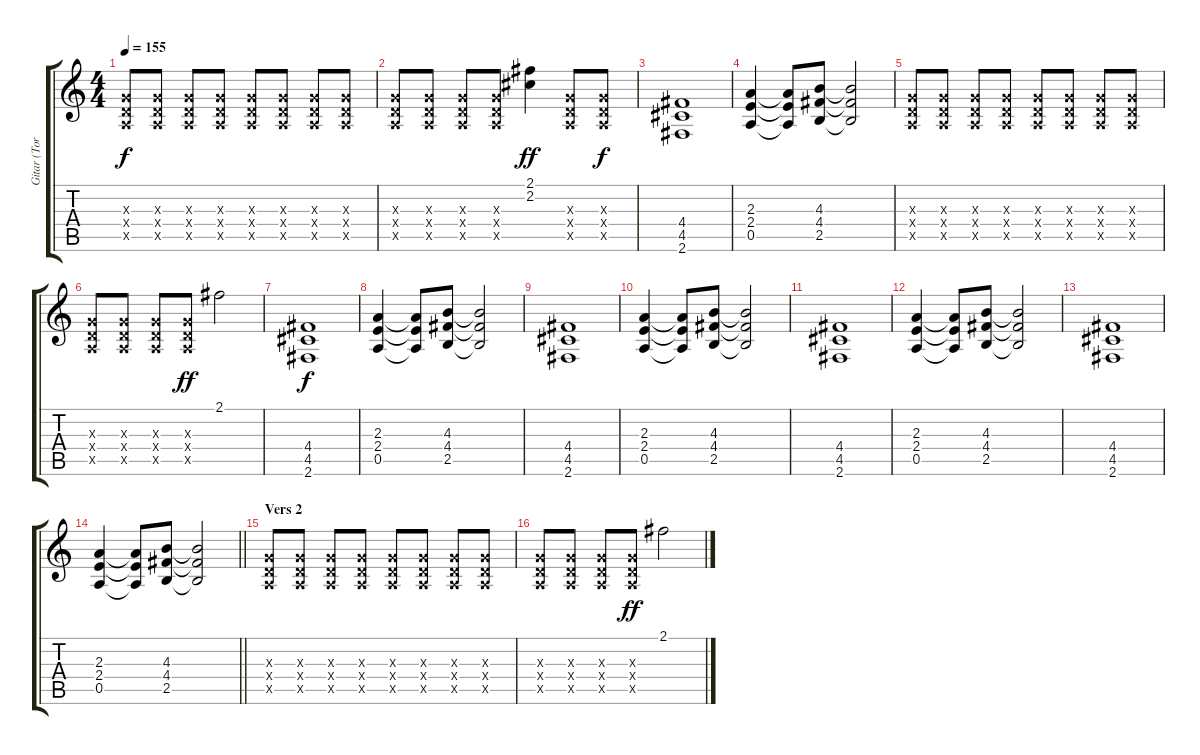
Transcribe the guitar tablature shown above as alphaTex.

\track ("Gitar (Tore)" "Gitar (Tor") {instrument distortionguitar}
\staff {score tabs}
\tuning (E4 B3 G3 D3 A2 E2) {hide}
\ts (4 4)
\tempo 155
\clef g2
\ks c
(0.3{x} 0.4{x} 0.5{x}).8{dy f} (0.3{x} 0.4{x} 0.5{x}).8 (0.3{x} 0.4{x} 0.5{x}).8 (0.3{x} 0.4{x} 0.5{x}).8 (0.3{x} 0.4{x} 0.5{x}).8 (0.3{x} 0.4{x} 0.5{x}).8 (0.3{x} 0.4{x} 0.5{x}).8 (0.3{x} 0.4{x} 0.5{x}).8 |
(0.3{x} 0.4{x} 0.5{x}).8 (0.3{x} 0.4{x} 0.5{x}).8 (0.3{x} 0.4{x} 0.5{x}).8 (0.3{x} 0.4{x} 0.5{x}).8 (2.1 2.2).4{dy ff} (0.3{x} 0.4{x} 0.5{x}).8 (0.3{x} 0.4{x} 0.5{x}).8{dy f} |
(4.4 4.5 2.6).1 |
(2.3 2.4 0.5).4 (2.3{t} 2.4{t} 0.5{t}).8 (4.3 4.4 2.5).8 (4.3{t} 4.4{t} 2.5{t}).2 |
(0.3{x} 0.4{x} 0.5{x}).8 (0.3{x} 0.4{x} 0.5{x}).8 (0.3{x} 0.4{x} 0.5{x}).8 (0.3{x} 0.4{x} 0.5{x}).8 (0.3{x} 0.4{x} 0.5{x}).8 (0.3{x} 0.4{x} 0.5{x}).8 (0.3{x} 0.4{x} 0.5{x}).8 (0.3{x} 0.4{x} 0.5{x}).8 |
(0.3{x} 0.4{x} 0.5{x}).8 (0.3{x} 0.4{x} 0.5{x}).8 (0.3{x} 0.4{x} 0.5{x}).8 (0.3{x} 0.4{x} 0.5{x}).8{dy ff} 2.1.2 |
(4.4 4.5 2.6).1{dy f} |
(2.3 2.4 0.5).4 (2.3{t} 2.4{t} 0.5{t}).8 (4.3 4.4 2.5).8 (4.3{t} 4.4{t} 2.5{t}).2 |
(4.4 4.5 2.6).1 |
(2.3 2.4 0.5).4 (2.3{t} 2.4{t} 0.5{t}).8 (4.3 4.4 2.5).8 (4.3{t} 4.4{t} 2.5{t}).2 |
(4.4 4.5 2.6).1 |
(2.3 2.4 0.5).4 (2.3{t} 2.4{t} 0.5{t}).8 (4.3 4.4 2.5).8 (4.3{t} 4.4{t} 2.5{t}).2 |
(4.4 4.5 2.6).1 |
\barLineRight lightlight
(2.3 2.4 0.5).4 (2.3{t} 2.4{t} 0.5{t}).8 (4.3 4.4 2.5).8 (4.3{t} 4.4{t} 2.5{t}).2 |
\section ("" "Vers 2")
(0.3{x} 0.4{x} 0.5{x}).8 (0.3{x} 0.4{x} 0.5{x}).8 (0.3{x} 0.4{x} 0.5{x}).8 (0.3{x} 0.4{x} 0.5{x}).8 (0.3{x} 0.4{x} 0.5{x}).8 (0.3{x} 0.4{x} 0.5{x}).8 (0.3{x} 0.4{x} 0.5{x}).8 (0.3{x} 0.4{x} 0.5{x}).8 |
(0.3{x} 0.4{x} 0.5{x}).8 (0.3{x} 0.4{x} 0.5{x}).8 (0.3{x} 0.4{x} 0.5{x}).8 (0.3{x} 0.4{x} 0.5{x}).8{dy ff} 2.1.2
